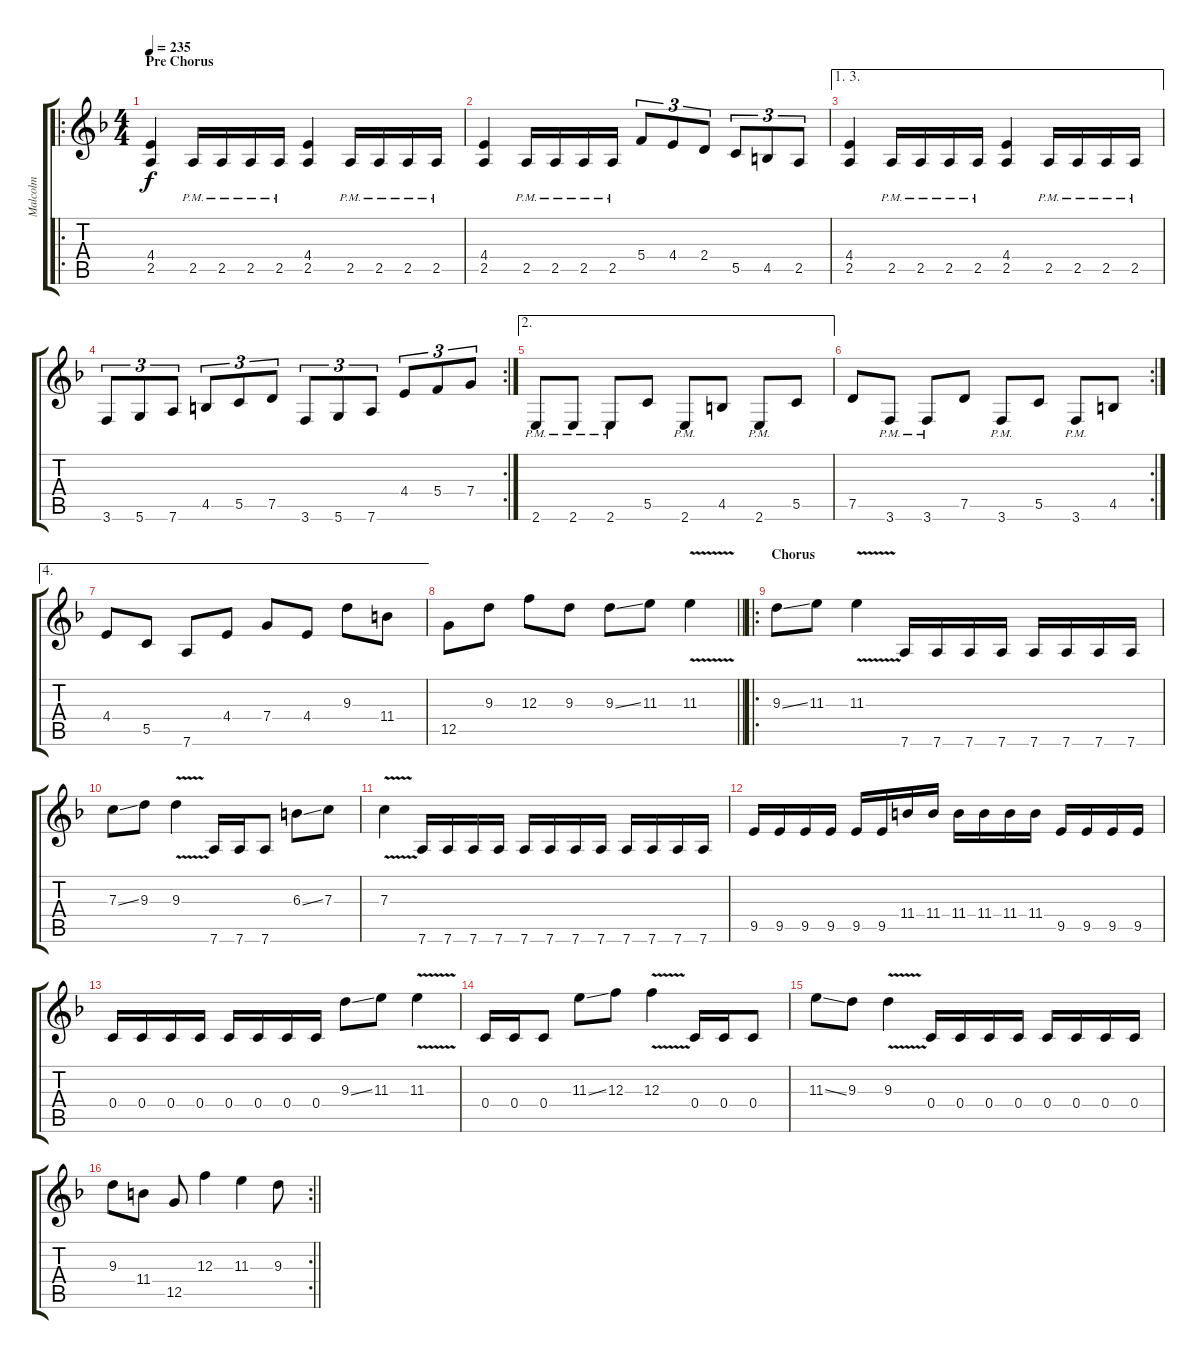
\track ("Malcolm" "Malcolm") {instrument overdrivenguitar}
\staff {score tabs}
\tuning (D4 A3 F3 C3 G2 D2) {hide}
\ro
\ts (4 4)
\section ("" "Pre Chorus")
\tempo 235
\clef g2
\ks f
(4.4 2.5).4{dy f} 2.5{pm}.16 2.5{pm}.16 2.5{pm}.16 2.5{pm}.16 (4.4 2.5).4 2.5{pm}.16 2.5{pm}.16 2.5{pm}.16 2.5{pm}.16 |
(4.4 2.5).4 2.5{pm}.16 2.5{pm}.16 2.5{pm}.16 2.5{pm}.16 5.4.8{tu (3 2)} 4.4.8{tu (3 2)} 2.4.8{tu (3 2)} 5.5.8{tu (3 2)} 4.5.8{tu (3 2)} 2.5.8{tu (3 2)} |
\ae (1 3)
(4.4 2.5).4 2.5{pm}.16 2.5{pm}.16 2.5{pm}.16 2.5{pm}.16 (4.4 2.5).4 2.5{pm}.16 2.5{pm}.16 2.5{pm}.16 2.5{pm}.16 |
\rc 2
3.6.8{tu (3 2)} 5.6.8{tu (3 2)} 7.6.8{tu (3 2)} 4.5.8{tu (3 2)} 5.5.8{tu (3 2)} 7.5.8{tu (3 2)} 3.6.8{tu (3 2)} 5.6.8{tu (3 2)} 7.6.8{tu (3 2)} 4.4.8{tu (3 2)} 5.4.8{tu (3 2)} 7.4.8{tu (3 2)} |
\ae 2
2.6{pm}.8 2.6{pm}.8 2.6{pm}.8 5.5.8 2.6{pm}.8 4.5.8 2.6{pm}.8 5.5.8 |
\rc 2
7.5.8 3.6{pm}.8 3.6{pm}.8 7.5.8 3.6{pm}.8 5.5.8 3.6{pm}.8 4.5.8 |
\ae 4
4.4.8 5.5.8 7.6.8 4.4.8 7.4.8 4.4.8 9.3.8 11.4.8 |
\barLineRight lightlight
12.5.8 9.3.8 12.3.8 9.3.8 9.3{ss}.8 11.3.8 11.3{v}.4 |
\ro
\section ("" "Chorus")
9.3{ss}.8 11.3.8 11.3{v}.4 7.6.16 7.6.16 7.6.16 7.6.16 7.6.16 7.6.16 7.6.16 7.6.16 |
7.3{ss}.8 9.3.8 9.3{v}.4 7.6.16 7.6.16 7.6.8 6.3{ss}.8 7.3.8 |
7.3{v}.4 7.6.16 7.6.16 7.6.16 7.6.16 7.6.16 7.6.16 7.6.16 7.6.16 7.6.16 7.6.16 7.6.16 7.6.16 |
9.5.16 9.5.16 9.5.16 9.5.16 9.5.16 9.5.16 11.4.16 11.4.16 11.4.16 11.4.16 11.4.16 11.4.16 9.5.16 9.5.16 9.5.16 9.5.16 |
0.4.16 0.4.16 0.4.16 0.4.16 0.4.16 0.4.16 0.4.16 0.4.16 9.3{ss}.8 11.3.8 11.3{v}.4 |
0.4.16 0.4.16 0.4.8 11.3{ss}.8 12.3.8 12.3{v}.4 0.4.16 0.4.16 0.4.8 |
11.3{ss}.8 9.3.8 9.3{v}.4 0.4.16 0.4.16 0.4.16 0.4.16 0.4.16 0.4.16 0.4.16 0.4.16 |
\rc 2
\barLineRight lightlight
9.3.8 11.4.8 12.5.8 12.3.4 11.3.4 9.3.8
